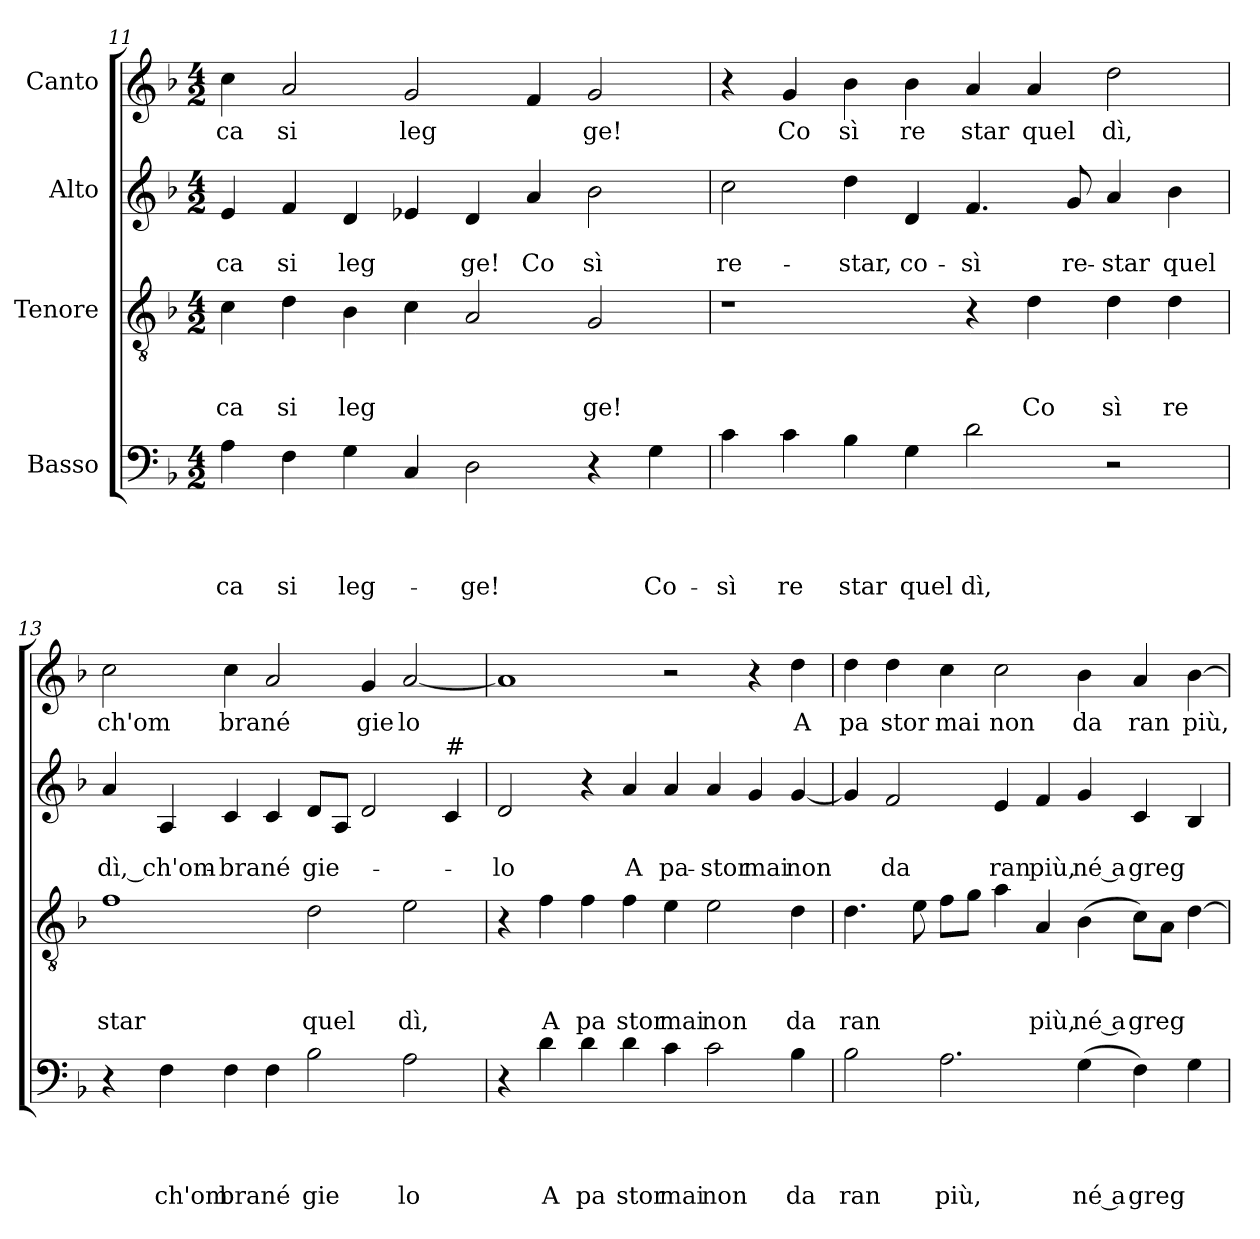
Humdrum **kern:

**kern	**text	**text	**text	**text	**kern	**text	**text	**text	**kern	**text	**text	**kern	**text
*part4	*part4	*part4	*part4	*part4	*part3	*part3	*part3	*part3	*part2	*part2	*part2	*part1	*part1
*staff4	*staff4	*staff4	*staff4	*staff4	*staff3	*staff3	*staff3	*staff3	*staff2	*staff2	*staff2	*staff1	*staff1
*I"Basso	*	*	*	*	*I"Tenore	*	*	*	*I"Alto	*	*	*I"Canto	*
*clefF4	*	*	*	*	*clefGv2	*	*	*	*clefG2	*	*	*clefG2	*
*k[b-]	*	*	*	*	*k[b-]	*	*	*	*k[b-]	*	*	*k[b-]	*
*F:	*	*	*	*	*F:	*	*	*	*F:	*	*	*F:	*
*M4/2	*	*	*	*	*M4/2	*	*	*	*M4/2	*	*	*M4/2	*
=11	=11	=11	=11	=11	=11	=11	=11	=11	=11	=11	=11	=11	=11
!	!	!	!	!LO:LY:b	!	!	!	!LO:LY:b	!	!	!LO:LY:b	!	!LO:LY:b
4A\	.	.	.	-ca	4c\	.	.	ca	4e/	.	ca	4cc\	ca
!	!	!	!	!LO:LY:b	!	!	!	!LO:LY:b	!	!	!LO:LY:b	!	!LO:LY:b
4F\	.	.	.	si	4d\	.	.	si	4f/	.	si	2a/	si
!	!	!	!	!LO:LY:b	!	!	!	!LO:LY:b	!	!	!LO:LY:b	!	!
4G\	.	.	.	leg-	4B-\	.	.	leg	4d/	.	leg	.	.
!	!	!	!	!	!	!	!	!	!	!	!	!	!LO:LY:b
4C/	.	.	.	.	4c\	.	.	.	4e-X/	.	.	2g/	leg
!	!	!	!	!LO:LY:b	!	!	!	!	!	!	!LO:LY:b	!	!
2D\	.	.	.	-ge!	2A/	.	.	.	4d/	.	ge!	.	.
!	!	!	!	!	!	!	!	!	!	!	!LO:LY:b	!	!
.	.	.	.	.	.	.	.	.	4a/	.	Co	4f/	.
!	!	!	!	!	!	!	!	!LO:LY:b	!	!	!LO:LY:b	!	!LO:LY:b
4r	.	.	.	.	2G/	.	.	ge!	2b-\	.	sì	2g/	ge!
!	!	!	!	!LO:LY:b	!	!	!	!	!	!	!	!	!
4G\	.	.	.	Co-	.	.	.	.	.	.	.	.	.
!!LO:LB:g=z
=12	=12	=12	=12	=12	=12	=12	=12	=12	=12	=12	=12	=12	=12
!	!	!	!	!LO:LY:b	!	!	!	!	!	!	!LO:LY:b	!	!
4c\	.	.	.	-sì	1r	.	.	.	2cc\	.	re-	4r	.
!	!	!	!	!LO:LY:b	!	!	!	!	!	!	!	!	!LO:LY:b
4c\	.	.	.	re	.	.	.	.	.	.	.	4g/	Co
!	!	!	!	!LO:LY:b	!	!	!	!	!	!	!LO:LY:b	!	!LO:LY:b
4B-\	.	.	.	star	.	.	.	.	4dd\	.	-star,	4b-\	sì
!	!	!	!	!LO:LY:b	!	!	!	!	!	!	!LO:LY:b	!	!LO:LY:b
4G\	.	.	.	quel	.	.	.	.	4d/	.	co-	4b-\	re
!	!	!	!	!LO:LY:b	!	!	!	!	!	!	!LO:LY:b	!	!LO:LY:b
2d\	.	.	.	dì,	4r	.	.	.	4.f/	.	-sì	4a/	star
!	!	!	!	!	!	!	!	!LO:LY:b	!	!	!	!	!LO:LY:b
.	.	.	.	.	4d\	.	.	Co	.	.	.	4a/	quel
!	!	!	!	!	!	!	!	!	!	!	!LO:LY:b	!	!
.	.	.	.	.	.	.	.	.	8g/	.	re-	.	.
!	!	!	!	!	!	!	!	!LO:LY:b	!	!	!LO:LY:b	!	!LO:LY:b
2r	.	.	.	.	4d\	.	.	sì	4a/	.	-star	2dd\	dì,
!	!	!	!	!	!	!	!	!LO:LY:b	!	!	!LO:LY:b	!	!
.	.	.	.	.	4d\	.	.	re	4b-\	.	quel	.	.
=13	=13	=13	=13	=13	=13	=13	=13	=13	=13	=13	=13	=13	=13
!	!	!	!	!	!	!	!	!LO:LY:b	!	!	!LO:LY:b	!	!LO:LY:b
4r	.	.	.	.	1f	.	.	star	4a/	.	dì, ch'om-	2cc\	ch'om
!	!	!	!	!LO:LY:b	!	!	!	!	!	!	!	!	!
4F\	.	.	.	ch'om	.	.	.	.	4A/	.	.	.	.
!	!	!	!	!LO:LY:b	!	!	!	!	!	!	!LO:LY:b	!	!LO:LY:b
4F\	.	.	.	bra	.	.	.	.	4c/	.	-bra	4cc\	bra
!	!	!	!	!LO:LY:b	!	!	!	!	!	!	!LO:LY:b	!	!LO:LY:b
4F\	.	.	.	né	.	.	.	.	4c/	.	né	2a/	né
!	!	!	!	!LO:LY:b	!	!	!	!LO:LY:b	!	!	!LO:LY:b	!	!
2B-\	.	.	.	gie	2d\	.	.	quel	8d/L	.	gie-	.	.
.	.	.	.	.	.	.	.	.	8A/J	.	.	.	.
!	!	!	!	!	!	!	!	!	!	!	!	!	!LO:LY:b
.	.	.	.	.	.	.	.	.	2d/	.	.	4g/	gie
!	!	!	!	!LO:LY:b	!	!	!	!LO:LY:b	!	!	!	!	!LO:LY:b
2A\	.	.	.	lo	2e\	.	.	dì,	.	.	.	[<2a/	lo
!	!	!	!	!	!	!	!	!	!LO:TX:a:t=#	!	!	!	!
.	.	.	.	.	.	.	.	.	4c/	.	.	.	.
=14	=14	=14	=14	=14	=14	=14	=14	=14	=14	=14	=14	=14	=14
!	!	!	!	!	!	!	!	!	!	!	!LO:LY:b	!	!
4r	.	.	.	.	4r	.	.	.	2d/	.	-lo	1a]	.
!	!	!	!	!LO:LY:b	!	!	!	!LO:LY:b	!	!	!	!	!
4d\	.	.	.	A	4f\	.	.	A	.	.	.	.	.
!	!	!	!	!LO:LY:b	!	!	!	!LO:LY:b	!	!	!	!	!
4d\	.	.	.	pa	4f\	.	.	pa	4r	.	.	.	.
!	!	!	!	!LO:LY:b	!	!	!	!LO:LY:b	!	!	!LO:LY:b	!	!
4d\	.	.	.	stor	4f\	.	.	stor	4a/	.	A	.	.
!	!	!	!	!LO:LY:b	!	!	!	!LO:LY:b	!	!	!LO:LY:b	!	!
4c\	.	.	.	mai	4e\	.	.	mai	4a/	.	pa-	2r	.
!	!	!	!	!LO:LY:b	!	!	!	!LO:LY:b	!	!	!LO:LY:b	!	!
2c\	.	.	.	non	2e\	.	.	non	4a/	.	-stor	.	.
!	!	!	!	!	!	!	!	!	!	!	!LO:LY:b	!	!
.	.	.	.	.	.	.	.	.	4g/	.	mai	4r	.
!	!	!	!	!LO:LY:b	!	!	!	!LO:LY:b	!	!	!LO:LY:b	!	!LO:LY:b
4B-\	.	.	.	da	4d\	.	.	da	[<4g/	.	non	4dd\	A
!!LO:PB:g=z
=15	=15	=15	=15	=15	=15	=15	=15	=15	=15	=15	=15	=15	=15
!	!	!	!	!LO:LY:b	!	!	!	!LO:LY:b	!	!	!	!	!LO:LY:b
2B-\	.	.	.	ran	4.d\	.	.	ran	4g/]	.	.	4dd\	pa
!	!	!	!	!	!	!	!	!	!	!	!LO:LY:b	!	!LO:LY:b
.	.	.	.	.	.	.	.	.	2f/	.	da	4dd\	stor
.	.	.	.	.	8e\	.	.	.	.	.	.	.	.
!	!	!	!	!LO:LY:b	!	!	!	!	!	!	!	!	!LO:LY:b
2.A\	.	.	.	più,	8f\L	.	.	.	.	.	.	4cc\	mai
.	.	.	.	.	8g\J	.	.	.	.	.	.	.	.
!	!	!	!	!	!	!	!	!	!	!	!LO:LY:b	!	!LO:LY:b
.	.	.	.	.	4a\	.	.	.	4e/	.	ran	2cc\	non
!	!	!	!	!	!	!	!	!LO:LY:b	!	!	!LO:LY:b	!	!
.	.	.	.	.	4A/	.	.	più,	4f/	.	più,	.	.
!	!	!	!	!LO:LY:b:rj	!	!	!	!LO:LY:b:rj	!	!	!LO:LY:b:rj	!	!LO:LY:b
(<4G\	.	.	.	né a	(<4B-\	.	.	né a	4g/	.	né a	4b-\	da
!	!	!	!	!LO:LY:b	!	!	!	!LO:LY:b	!	!	!LO:LY:b	!	!LO:LY:b
4F\)	.	.	.	greg	8c\L)	.	.	greg	4c/	.	greg	4a/	ran
.	.	.	.	.	8A\J	.	.	.	.	.	.	.	.
!	!	!	!	!	!	!	!	!	!	!	!	!	!LO:LY:b
4G\	.	.	.	.	[>4d\	.	.	.	4B-/	.	.	[>4b-\	più,
=	=	=	=	=	=	=	=	=	=	=	=	=	=
*-	*-	*-	*-	*-	*-	*-	*-	*-	*-	*-	*-	*-	*-
